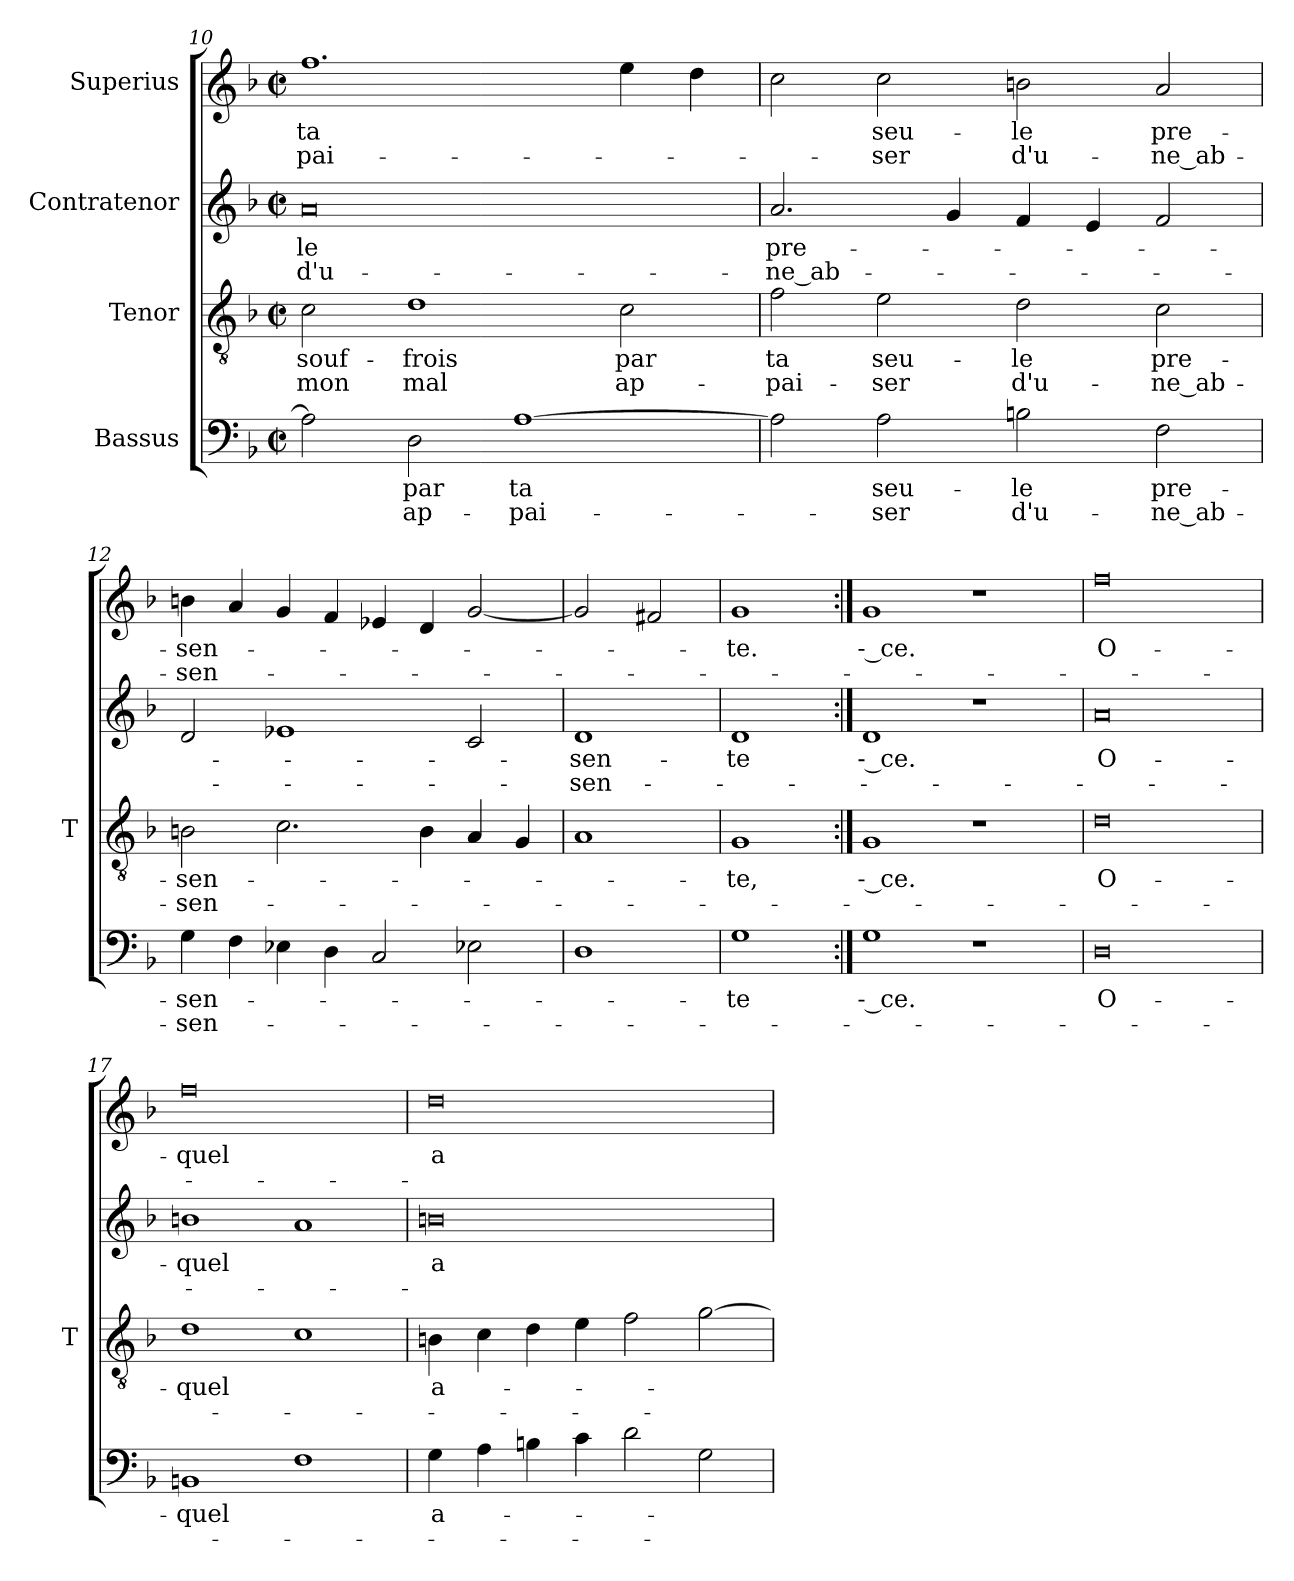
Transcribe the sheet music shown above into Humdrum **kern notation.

**kern	**text	**text	**kern	**text	**text	**kern	**text	**text	**kern	**text	**text
*part4	*part4	*part4	*part3	*part3	*part3	*part2	*part2	*part2	*part1	*part1	*part1
*staff4	*staff4	*staff4	*staff3	*staff3	*staff3	*staff2	*staff2	*staff2	*staff1	*staff1	*staff1
*I"Bassus	*	*	*I"Tenor	*	*	*I"Contratenor	*	*	*I"Superius	*	*
*	*	*	*I'T	*	*	*	*	*	*	*	*
*clefF4	*	*	*clefGv2	*	*	*clefG2	*	*	*clefG2	*	*
*k[b-]	*	*	*k[b-]	*	*	*k[b-]	*	*	*k[b-]	*	*
*F:	*	*	*F:	*	*	*F:	*	*	*F:	*	*
*M2/2	*	*	*M2/2	*	*	*M2/2	*	*	*M2/2	*	*
*met(c|)	*	*	*met(c|)	*	*	*met(c|)	*	*	*met(c|)	*	*
=10	=10	=10	=10	=10	=10	=10	=10	=10	=10	=10	=10
2A]	.	.	2c	souf-	-mon	0a	-le	d'u-	1.ff	-ta	pai-
2D	-par	ap-	1d	-frois	-mal	.	.	.	.	.	.
[1A	-ta	pai-	.	.	.	.	.	.	.	.	.
.	.	.	2c	-par	ap-	.	.	.	4ee	.	.
.	.	.	.	.	.	.	.	.	4dd	.	.
=11	=11	=11	=11	=11	=11	=11	=11	=11	=11	=11	=11
2A]	.	.	2f	-ta	pai-	2.a	pre-	ne_ab-	2cc	.	.
2A	seu-	-ser	2e	seu-	-ser	.	.	.	2cc	seu-	-ser
.	.	.	.	.	.	4g	.	.	.	.	.
2B	-le	d'u-	2d	-le	d'u-	4f	.	.	2b	-le	d'u-
.	.	.	.	.	.	4e	.	.	.	.	.
2F	pre-	ne_ab-	2c	pre-	ne_ab-	2f	.	.	2a	pre-	ne_ab-
=12	=12	=12	=12	=12	=12	=12	=12	=12	=12	=12	=12
4G	sen-	sen-	2B	sen-	sen-	2d	.	.	4b	sen-	sen-
4F	.	.	.	.	.	.	.	.	4a	.	.
4E-X	.	.	2.c	.	.	1e-X	.	.	4g	.	.
4D	.	.	.	.	.	.	.	.	4f	.	.
2C	.	.	.	.	.	.	.	.	4e-X	.	.
.	.	.	4B	.	.	.	.	.	4d	.	.
2E-X	.	.	4A	.	.	2c	.	.	[2g	.	.
.	.	.	4G	.	.	.	.	.	.	.	.
=13	=13	=13	=13	=13	=13	=13	=13	=13	=13	=13	=13
1D	.	.	1A	.	.	1d	sen-	sen-	2g]	.	.
.	.	.	.	.	.	.	.	.	2f#X	.	.
=14	=14	=14	=14	=14	=14	=14	=14	=14	=14	=14	=14
1G	-te	.	1G	-te,	.	1d	-te	.	1g	-te.	.
!!LO:LB:g=z
=15:|!	=15:|!	=15:|!	=15:|!	=15:|!	=15:|!	=15:|!	=15:|!	=15:|!	=15:|!	=15:|!	=15:|!
1G	-- ce.	.	1G	-- ce.	.	1d	-- ce.	.	1g	-- ce.	.
1r	.	.	1r	.	.	1r	.	.	1r	.	.
!!LO:PB:g=z
=16	=16	=16	=16	=16	=16	=16	=16	=16	=16	=16	=16
0D	O-	.	0d	O-	.	0a	O-	.	0ff	O-	.
=17	=17	=17	=17	=17	=17	=17	=17	=17	=17	=17	=17
1BB	-quel	.	1d	-quel	.	1b	-quel	.	0ff	-quel	.
1F	.	.	1c	.	.	1a	.	.	.	.	.
=18	=18	=18	=18	=18	=18	=18	=18	=18	=18	=18	=18
4G	a-	.	4B	a-	.	0b	a-	.	0dd	a-	.
4A	.	.	4c	.	.	.	.	.	.	.	.
4B	.	.	4d	.	.	.	.	.	.	.	.
4c	.	.	4e	.	.	.	.	.	.	.	.
2d	.	.	2f	.	.	.	.	.	.	.	.
2G	.	.	[2g	.	.	.	.	.	.	.	.
=	=	=	=	=	=	=	=	=	=	=	=
*-	*-	*-	*-	*-	*-	*-	*-	*-	*-	*-	*-
